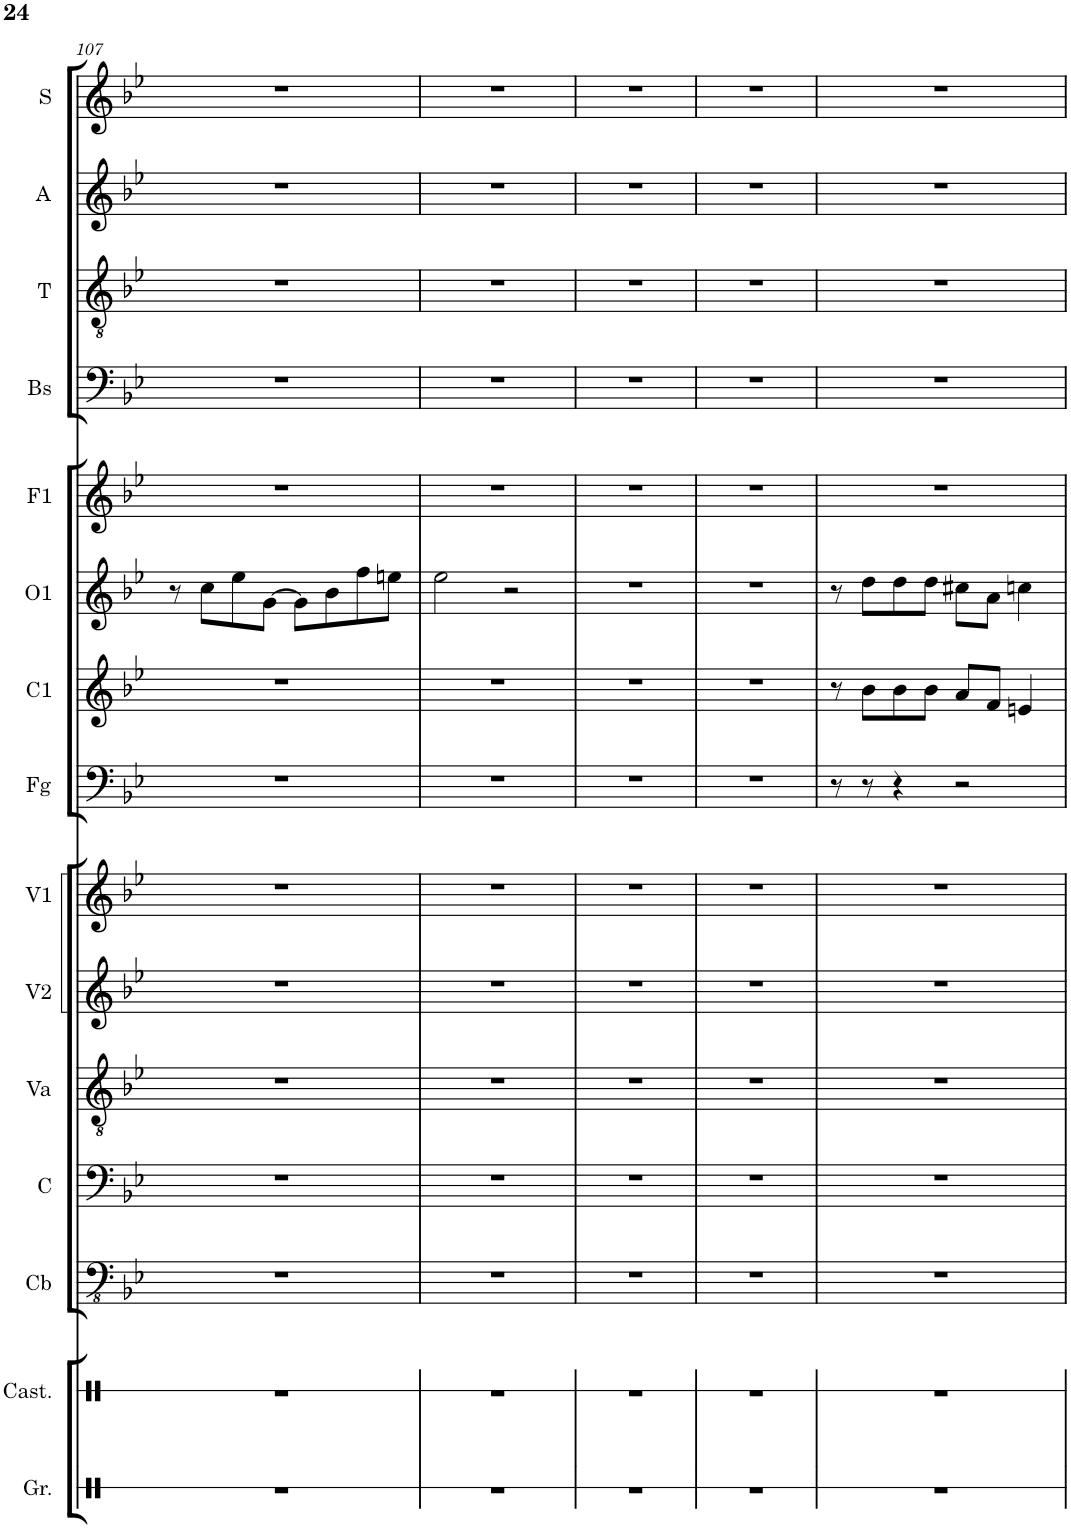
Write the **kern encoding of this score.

**kern	**kern	**kern	**kern	**kern	**kern	**kern	**kern	**kern	**kern	**kern	**kern	**kern	**kern	**kern
*part15	*part14	*part13	*part12	*part11	*part10	*part9	*part8	*part7	*part6	*part5	*part4	*part3	*part2	*part1
*staff15	*staff14	*staff13	*staff12	*staff11	*staff10	*staff9	*staff8	*staff7	*staff6	*staff5	*staff4	*staff3	*staff2	*staff1
*I"Grancassa	*I"Castagnette	*I"Cb	*I"C	*I"Va	*I"V2	*I"V1	*I"Fg	*I"C1	*I"O1	*I"F1	*I"Bs	*I"T	*I"A	*I"S
*I'Gr.	*I'Cast.	*I'Cb	*I'C	*I'Va	*I'V2	*I'V1	*I'Fg	*I'C1	*I'O1	*I'F1	*I'Bs	*I'T	*I'A	*I'S
!!LO:PB:g=z
*clefX	*clefX	*clefFv4	*clefF4	*clefGv2	*clefG2	*clefG2	*clefF4	*clefG2	*clefG2	*clefG2	*clefF4	*clefGv2	*clefG2	*clefG2
*	*	*	*	*	*	*	*	*Trd1c2	*	*	*	*	*	*
*k[]	*k[]	*k[b-e-]	*k[b-e-]	*k[b-e-]	*k[b-e-]	*k[b-e-]	*k[b-e-]	*k[b-e-]	*k[b-e-]	*k[b-e-]	*k[b-e-]	*k[b-e-]	*k[b-e-]	*k[b-e-]
*M4/4	*M4/4	*M4/4	*M4/4	*M4/4	*M4/4	*M4/4	*M4/4	*M4/4	*M4/4	*M4/4	*M4/4	*M4/4	*M4/4	*M4/4
=107	=107	=107	=107	=107	=107	=107	=107	=107	=107	=107	=107	=107	=107	=107
1r	1r	1r	1r	1r	1r	1r	1r	1r	8r	1r	1r	1r	1r	1r
.	.	.	.	.	.	.	.	.	8cc\L	.	.	.	.	.
.	.	.	.	.	.	.	.	.	8ee-\	.	.	.	.	.
.	.	.	.	.	.	.	.	.	[8g\J	.	.	.	.	.
.	.	.	.	.	.	.	.	.	8g\L]	.	.	.	.	.
.	.	.	.	.	.	.	.	.	8b-\	.	.	.	.	.
.	.	.	.	.	.	.	.	.	8ff\	.	.	.	.	.
.	.	.	.	.	.	.	.	.	8een\J	.	.	.	.	.
=108	=108	=108	=108	=108	=108	=108	=108	=108	=108	=108	=108	=108	=108	=108
1r	1r	1r	1r	1r	1r	1r	1r	1r	2ee-\	1r	1r	1r	1r	1r
.	.	.	.	.	.	.	.	.	2r	.	.	.	.	.
=109	=109	=109	=109	=109	=109	=109	=109	=109	=109	=109	=109	=109	=109	=109
1r	1r	1r	1r	1r	1r	1r	1r	1r	1r	1r	1r	1r	1r	1r
=110	=110	=110	=110	=110	=110	=110	=110	=110	=110	=110	=110	=110	=110	=110
1r	1r	1r	1r	1r	1r	1r	1r	1r	1r	1r	1r	1r	1r	1r
=111	=111	=111	=111	=111	=111	=111	=111	=111	=111	=111	=111	=111	=111	=111
1r	1r	1r	1r	1r	1r	1r	8r	8r	8r	1r	1r	1r	1r	1r
.	.	.	.	.	.	.	8r	8b-\L	8dd\L	.	.	.	.	.
.	.	.	.	.	.	.	4r	8b-\	8dd\	.	.	.	.	.
.	.	.	.	.	.	.	.	8b-\J	8dd\J	.	.	.	.	.
.	.	.	.	.	.	.	2r	8a/L	8cc#X\L	.	.	.	.	.
.	.	.	.	.	.	.	.	8f/J	8a\J	.	.	.	.	.
.	.	.	.	.	.	.	.	4en/	4ccn\	.	.	.	.	.
=	=	=	=	=	=	=	=	=	=	=	=	=	=	=
*-	*-	*-	*-	*-	*-	*-	*-	*-	*-	*-	*-	*-	*-	*-
